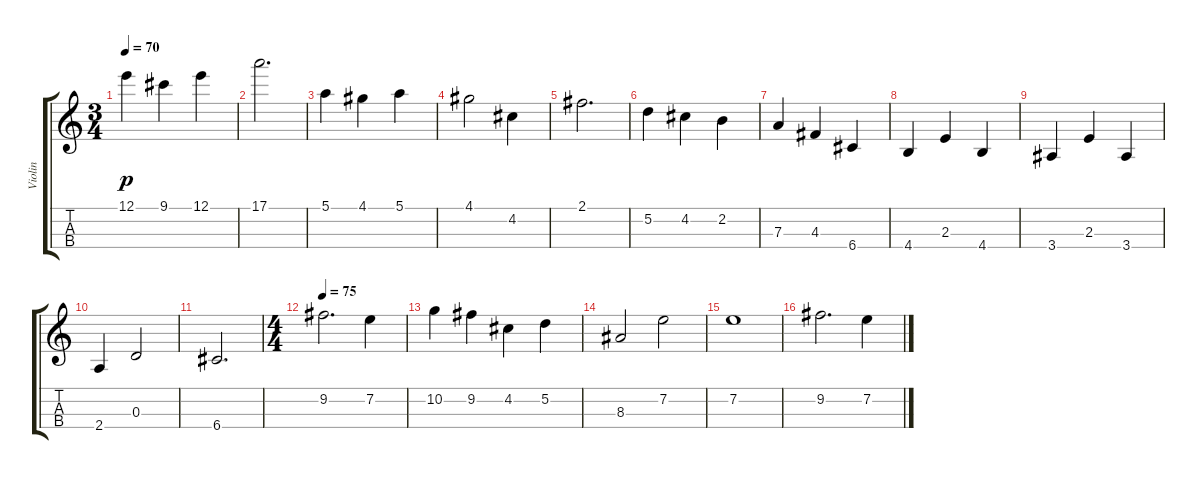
\track ("Violin" "Violin") {instrument violin}
\staff {score tabs}
\tuning (E5 A4 D4 G3) {hide}
\ts (3 4)
\tempo 70
\clef g2
\ks c
12.1.4{dy p} 9.1.4 12.1.4 |
17.1.2{d} |
5.1.4 4.1.4 5.1.4 |
4.1.2 4.2.4 |
2.1.2{d} |
5.2.4 4.2.4 2.2.4 |
7.3.4 4.3.4 6.4.4 |
4.4.4 2.3.4 4.4.4 |
3.4.4 2.3.4 3.4.4 |
2.4.4 0.3.2 |
6.4.2{d} |
\ts (4 4)
\tempo 75
9.2.2{d} 7.2.4 |
10.2.4 9.2.4 4.2.4 5.2.4 |
8.3.2 7.2.2 |
7.2.1 |
9.2.2{d} 7.2.4
